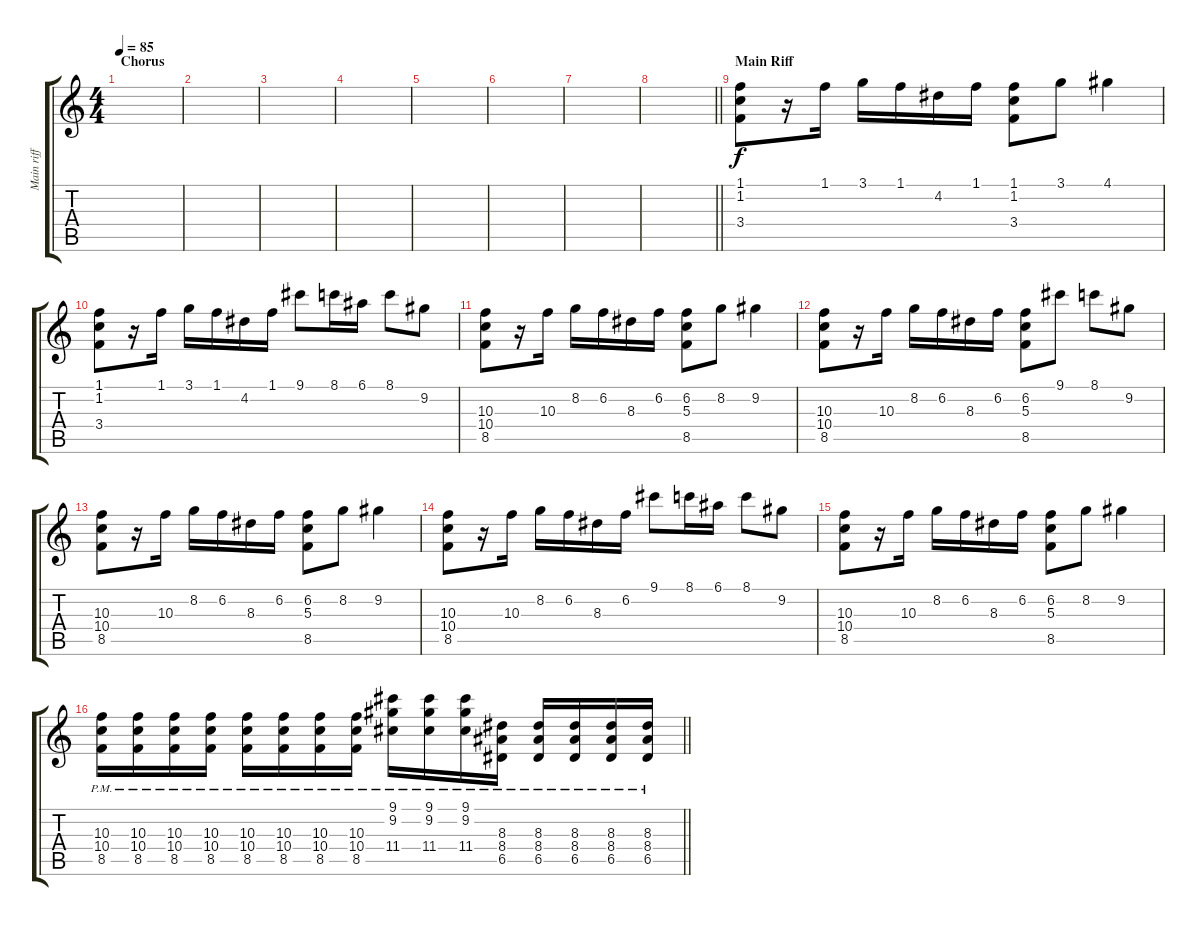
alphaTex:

\track ("Main riff synth" "Main riff ") {instrument electricbasspick}
\staff {score tabs}
\tuning (E4 B3 G3 D3 A2 D2) {hide}
\ts (4 4)
\section ("" "Chorus")
\tempo 85
\clef g2
\ks c
|
|
|
|
|
|
|
\barLineRight lightlight
|
\section ("" "Main Riff")
(1.1 1.2 3.4).8 r.16 1.1.16 3.1.16 1.1.16 4.2.16 1.1.16 (1.1 1.2 3.4).8 3.1.8 4.1.4 |
(1.1 1.2 3.4).8 r.16 1.1.16 3.1.16 1.1.16 4.2.16 1.1.16 9.1.8 8.1.16 6.1.16 8.1.8 9.2.8 |
(10.3 10.4 8.5).8 r.16 10.3.16 8.2.16 6.2.16 8.3.16 6.2.16 (6.2 5.3 8.5).8 8.2.8 9.2.4 |
(10.3 10.4 8.5).8 r.16 10.3.16 8.2.16 6.2.16 8.3.16 6.2.16 (6.2 5.3 8.5).8 9.1.8 8.1.8 9.2.8 |
(10.3 10.4 8.5).8 r.16 10.3.16 8.2.16 6.2.16 8.3.16 6.2.16 (6.2 5.3 8.5).8 8.2.8 9.2.4 |
(10.3 10.4 8.5).8 r.16 10.3.16 8.2.16 6.2.16 8.3.16 6.2.16 9.1.8 8.1.16 6.1.16 8.1.8 9.2.8 |
(10.3 10.4 8.5).8 r.16 10.3.16 8.2.16 6.2.16 8.3.16 6.2.16 (6.2 5.3 8.5).8 8.2.8 9.2.4 |
\barLineRight lightlight
(10.3{pm} 10.4{pm} 8.5{pm}).16 (10.3{pm} 10.4{pm} 8.5{pm}).16 (10.3{pm} 10.4{pm} 8.5{pm}).16 (10.3{pm} 10.4{pm} 8.5{pm}).16 (10.3{pm} 10.4{pm} 8.5{pm}).16 (10.3{pm} 10.4{pm} 8.5{pm}).16 (10.3{pm} 10.4{pm} 8.5{pm}).16 (10.3{pm} 10.4{pm} 8.5{pm}).16 (9.1{pm} 9.2{pm} 11.4{pm}).16 (9.1{pm} 9.2{pm} 11.4{pm}).16 (9.1{pm} 9.2{pm} 11.4{pm}).16 (8.3{pm} 8.4{pm} 6.5{pm}).16 (8.3{pm} 8.4{pm} 6.5{pm}).16 (8.3{pm} 8.4{pm} 6.5{pm}).16 (8.3{pm} 8.4{pm} 6.5{pm}).16 (8.3{pm} 8.4{pm} 6.5{pm}).16
